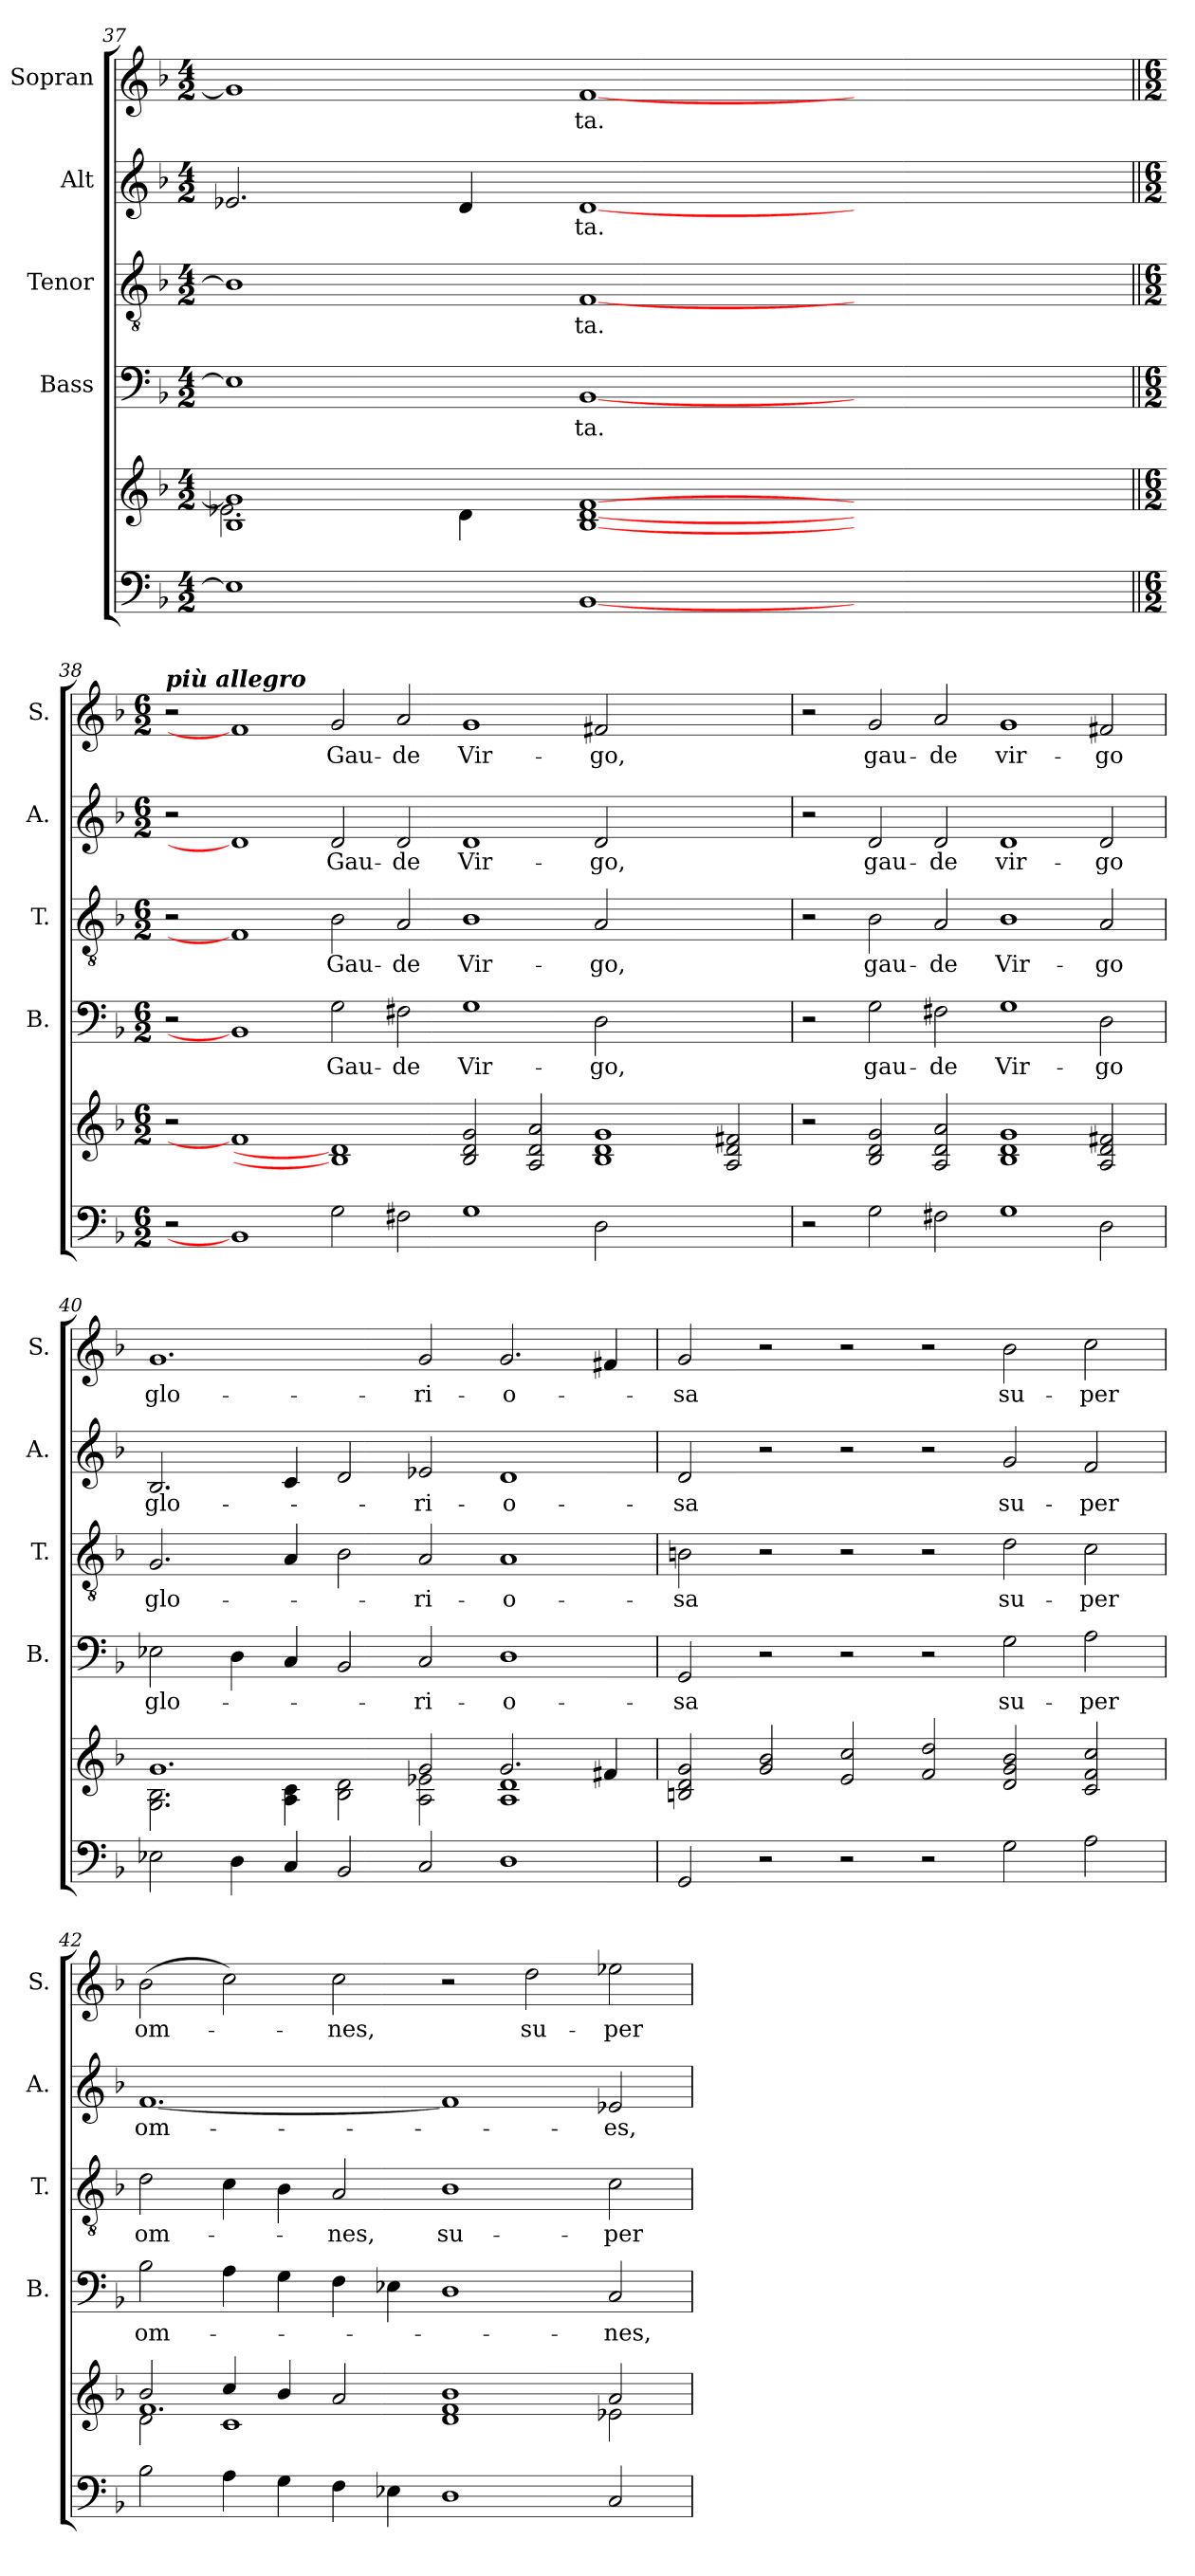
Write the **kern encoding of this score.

**kern	**kern	**kern	**text	**kern	**text	**kern	**text	**kern	**text
*part5	*part5	*part4	*part4	*part3	*part3	*part2	*part2	*part1	*part1
*staff6	*staff5	*staff4	*staff4	*staff3	*staff3	*staff2	*staff2	*staff1	*staff1
*	*	*I"Bass	*	*I"Tenor	*	*I"Alt	*	*I"Sopran	*
*	*	*I'B.	*	*I'T.	*	*I'A.	*	*I'S.	*
*clefF4	*clefG2	*clefF4	*	*clefGv2	*	*clefG2	*	*clefG2	*
*k[b-]	*k[b-]	*k[b-]	*	*k[b-]	*	*k[b-]	*	*k[b-]	*
*F:	*F:	*F:	*	*F:	*	*F:	*	*F:	*
*M4/2	*M4/2	*M4/2	*	*M4/2	*	*M4/2	*	*M4/2	*
=37	=37	=37	=37	=37	=37	=37	=37	=37	=37
*	*^	*	*	*	*	*	*	*	*
1E-]	1B- 1g]	2.e-X\	1E-]	.	1B-]	.	2.e-X/	.	1g]	.
.	.	4d\	.	.	.	.	4d/	.	.	.
!	!	!	!	!LO:LY:b	!	!LO:LY:b	!	!LO:LY:b	!	!LO:LY:b
[1BB-	[1f	[1B- [1d	[1BB-	-ta.	[1F	-ta.	[1d	-ta.	[1f	-ta.
*	*v	*v	*	*	*	*	*	*	*	*
1ryy	1ryy	1ryy	.	1ryy	.	1ryy	.	1ryy	.
!!LO:LB:g=z
=38||	=38||	=38||	=38||	=38||	=38||	=38||	=38||	=38||	=38||
*M6/2	*M6/2	*M6/2	*	*M6/2	*	*M6/2	*	*M6/2	*
!	!	!	!	!	!	!	!	!LO:TX:a:Bi:t=più allegro	!
2r	2r	2r	.	2r	.	2r	.	2r	.
1BB-]	1f]	1BB-]	.	1F]	.	1d]	.	1f]	.
!	!	!	!LO:LY:b	!	!LO:LY:b	!	!LO:LY:b	!	!LO:LY:b
2G\	1B-] 1d]	2G\	Gau-	2B-\	Gau-	2d/	Gau-	2g/	Gau-
!	!	!	!LO:LY:b	!	!LO:LY:b	!	!LO:LY:b	!	!LO:LY:b
2F#X\	.	2F#X\	-de	2A/	-de	2d/	-de	2a/	-de
!	!	!	!LO:LY:b	!	!LO:LY:b	!	!LO:LY:b	!	!LO:LY:b
1G	2B-/ 2d/ 2g/	1G	Vir-	1B-	Vir-	1d	Vir-	1g	Vir-
.	2A/ 2d/ 2a/	.	.	.	.	.	.	.	.
!	!	!	!LO:LY:b	!	!LO:LY:b	!	!LO:LY:b	!	!LO:LY:b
2D\	1B- 1d 1g	2D\	-go,	2A/	-go,	2d/	-go,	2f#X/	-go,
1ryy	.	1ryy	.	1ryy	.	1ryy	.	1ryy	.
.	2A/ 2d/ 2f#X/	.	.	.	.	.	.	.	.
=39	=39	=39	=39	=39	=39	=39	=39	=39	=39
2r	2r	2r	.	2r	.	2r	.	2r	.
!	!	!	!LO:LY:b	!	!LO:LY:b	!	!LO:LY:b	!	!LO:LY:b
2G\	2B-/ 2d/ 2g/	2G\	gau-	2B-\	gau-	2d/	gau-	2g/	gau-
!	!	!	!LO:LY:b	!	!LO:LY:b	!	!LO:LY:b	!	!LO:LY:b
2F#X\	2A/ 2d/ 2a/	2F#X\	-de	2A/	-de	2d/	-de	2a/	-de
!	!	!	!LO:LY:b	!	!LO:LY:b	!	!LO:LY:b	!	!LO:LY:b
1G	1B- 1d 1g	1G	Vir-	1B-	Vir-	1d	vir-	1g	vir-
!	!	!	!LO:LY:b	!	!LO:LY:b	!	!LO:LY:b	!	!LO:LY:b
2D\	2A/ 2d/ 2f#X/	2D\	-go	2A/	-go	2d/	-go	2f#X/	-go
=40	=40	=40	=40	=40	=40	=40	=40	=40	=40
*	*^	*	*	*	*	*	*	*	*
!	!	!	!	!LO:LY:b	!	!LO:LY:b	!	!LO:LY:b	!	!LO:LY:b
2E-X\	1.g	2.G\ 2.B-\	2E-X\	glo-	2.G/	glo-	2.B-/	glo-	1.g	glo-
4D\	.	.	4D\	.	.	.	.	.	.	.
4C/	.	4A\ 4c\	4C/	.	4A/	.	4c/	.	.	.
2BB-/	.	2B-\ 2d\	2BB-/	.	2B-\	.	2d/	.	.	.
!	!	!	!	!LO:LY:b	!	!LO:LY:b	!	!LO:LY:b	!	!LO:LY:b
2C/	2g/	2A\ 2e-X\	2C/	-ri-	2A/	-ri-	2e-X/	-ri-	2g/	-ri-
!	!	!	!	!LO:LY:b	!	!LO:LY:b	!	!LO:LY:b	!	!LO:LY:b
1D	2.g/	1A 1d	1D	-o-	1A	-o-	1d	-o-	2.g/	-o-
.	4f#X/	.	.	.	.	.	.	.	4f#X/	.
*	*v	*v	*	*	*	*	*	*	*	*
!!LO:PB:g=z
=41	=41	=41	=41	=41	=41	=41	=41	=41	=41
!	!	!	!LO:LY:b	!	!LO:LY:b	!	!LO:LY:b	!	!LO:LY:b
2GG/	2Bn/ 2d/ 2g/	2GG/	-sa	2Bn\	-sa	2d/	-sa	2g/	-sa
2r	2g/ 2b-/	2r	.	2r	.	2r	.	2r	.
2r	2e/ 2cc/	2r	.	2r	.	2r	.	2r	.
2r	2f/ 2dd/	2r	.	2r	.	2r	.	2r	.
!	!	!	!LO:LY:b	!	!LO:LY:b	!	!LO:LY:b	!	!LO:LY:b
2G\	2d/ 2g/ 2b-/	2G\	su-	2d\	su-	2g/	su-	2b-\	su-
!	!	!	!LO:LY:b	!	!LO:LY:b	!	!LO:LY:b	!	!LO:LY:b
2A\	2c/ 2f/ 2cc/	2A\	-per	2c\	-per	2f/	-per	2cc\	-per
=42	=42	=42	=42	=42	=42	=42	=42	=42	=42
*	*^	*	*	*	*	*	*	*	*
*	*	*^	*	*	*	*	*	*	*	*
!	!	!	!	!	!LO:LY:b	!	!LO:LY:b	!	!LO:LY:b	!	!LO:LY:b
2B-\	2b-/	2d\	1.f	2B-\	om-	2d\	om-	[1.f	om-	(>2b-\	om-
4A\	4cc/	1c	.	4A\	.	4c\	.	.	.	2cc\)	.
4G\	4b-/	.	.	4G\	.	4B-\	.	.	.	.	.
!	!	!	!	!	!	!	!LO:LY:b	!	!	!	!LO:LY:b
4F\	2a/	.	.	4F\	.	2A/	-nes,	.	.	2cc\	-nes,
4E-X\	.	.	.	4E-X\	.	.	.	.	.	.	.
!	!	!	!	!	!	!	!LO:LY:b	!	!	!	!
1D	1b-	1d 1f	1.ryy	1D	.	1B-	su-	1f]	.	2r	.
!	!	!	!	!	!	!	!	!	!	!	!LO:LY:b
.	.	.	.	.	.	.	.	.	.	2dd\	su-
!	!	!	!	!	!LO:LY:b	!	!LO:LY:b	!	!LO:LY:b	!	!LO:LY:b
2C/	2a/	2e-X\	.	2C/	-nes,	2c\	-per	2e-X/	-es,	2ee-X\	-per
*	*v	*v	*v	*	*	*	*	*	*	*	*
=	=	=	=	=	=	=	=	=	=
*-	*-	*-	*-	*-	*-	*-	*-	*-	*-
